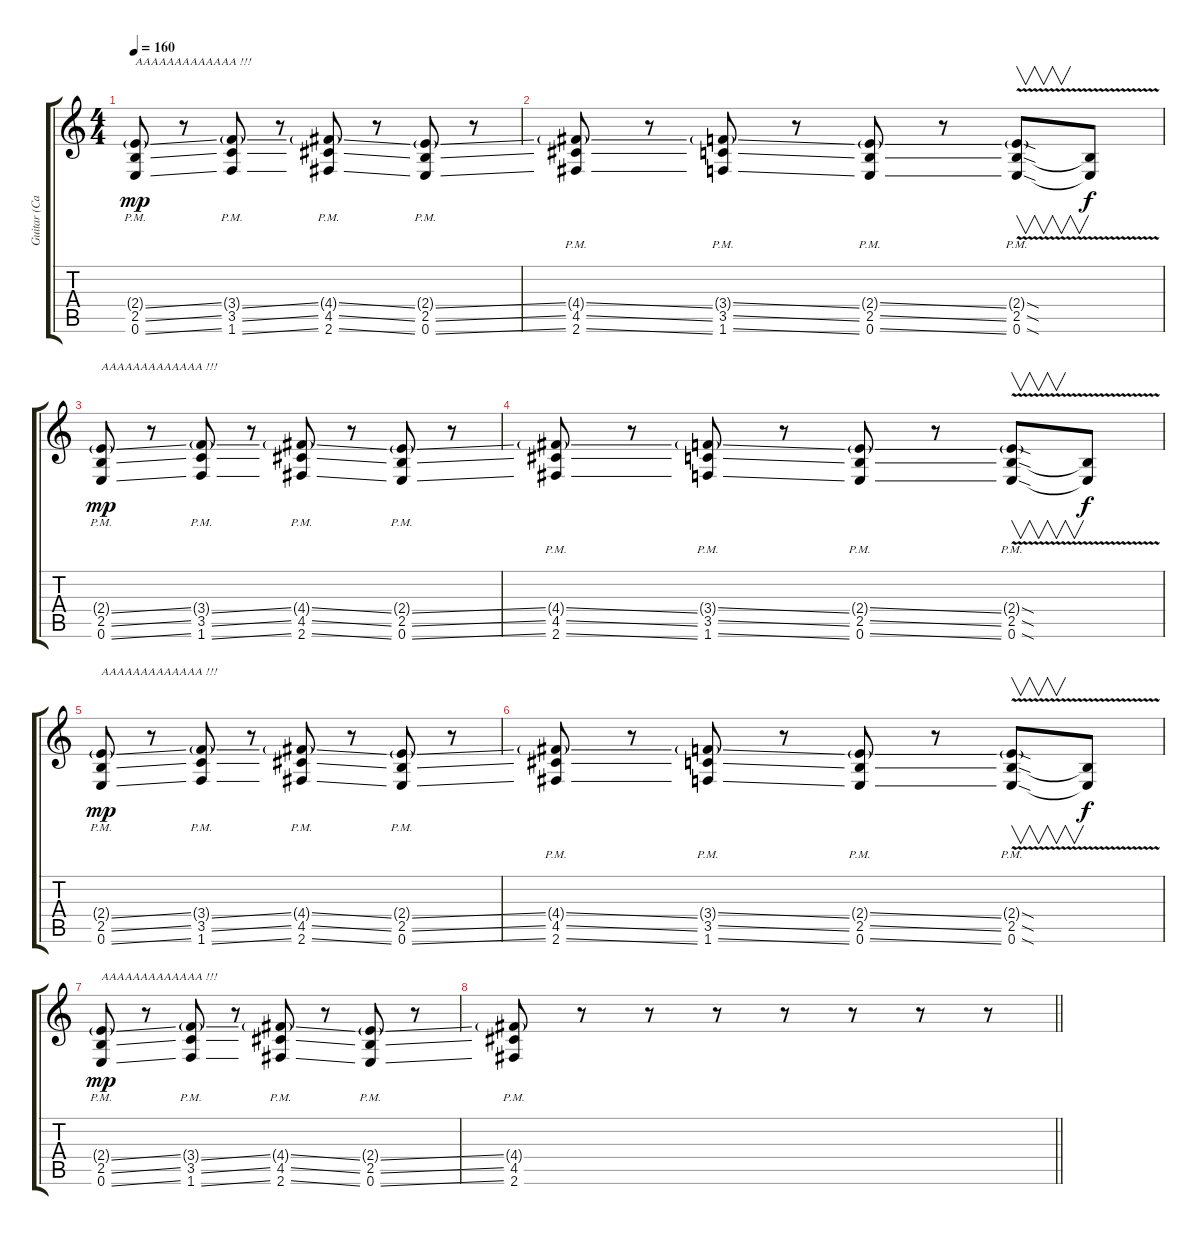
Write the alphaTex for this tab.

\track ("Guitar (Cаня)" "Guitar (Cа") {instrument distortionguitar}
\staff {score tabs}
\tuning (E4 B3 G3 D3 A2 E2) {hide}
\ts (4 4)
\tempo 160
\clef g2
\ks c
(2.4{ss g} 2.5{ss pm} 0.6{ss pm}).8{txt "ААААААААААААА !!!" dy mp} r.8 (3.4{ss g} 3.5{ss pm} 1.6{ss pm}).8 r.8 (4.4{ss g} 4.5{ss pm} 2.6{ss pm}).8 r.8 (2.4{ss g} 2.5{ss pm} 0.6{ss pm}).8 r.8 |
(4.4{ss g} 4.5{ss pm} 2.6{ss pm}).8 r.8 (3.4{ss g} 3.5{ss pm} 1.6{ss pm}).8 r.8 (2.4{ss g} 2.5{ss pm} 0.6{ss pm}).8 r.8 (2.4{sod g} 2.5{v sod pm} 0.6{v sod pm}).8{v} (2.5{t} 0.6{t}).8{dy f} |
(2.4{ss g} 2.5{ss pm} 0.6{ss pm}).8{txt "ААААААААААААА !!!" dy mp} r.8 (3.4{ss g} 3.5{ss pm} 1.6{ss pm}).8 r.8 (4.4{ss g} 4.5{ss pm} 2.6{ss pm}).8 r.8 (2.4{ss g} 2.5{ss pm} 0.6{ss pm}).8 r.8 |
(4.4{ss g} 4.5{ss pm} 2.6{ss pm}).8 r.8 (3.4{ss g} 3.5{ss pm} 1.6{ss pm}).8 r.8 (2.4{ss g} 2.5{ss pm} 0.6{ss pm}).8 r.8 (2.4{sod g} 2.5{v sod pm} 0.6{v sod pm}).8{v} (2.5{t} 0.6{t}).8{dy f} |
(2.4{ss g} 2.5{ss pm} 0.6{ss pm}).8{txt "ААААААААААААА !!!" dy mp} r.8 (3.4{ss g} 3.5{ss pm} 1.6{ss pm}).8 r.8 (4.4{ss g} 4.5{ss pm} 2.6{ss pm}).8 r.8 (2.4{ss g} 2.5{ss pm} 0.6{ss pm}).8 r.8 |
(4.4{ss g} 4.5{ss pm} 2.6{ss pm}).8 r.8 (3.4{ss g} 3.5{ss pm} 1.6{ss pm}).8 r.8 (2.4{ss g} 2.5{ss pm} 0.6{ss pm}).8 r.8 (2.4{sod g} 2.5{v sod pm} 0.6{v sod pm}).8{v} (2.5{t} 0.6{t}).8{dy f} |
(2.4{ss g} 2.5{ss pm} 0.6{ss pm}).8{txt "ААААААААААААА !!!" dy mp} r.8 (3.4{ss g} 3.5{ss pm} 1.6{ss pm}).8 r.8 (4.4{ss g} 4.5{ss pm} 2.6{ss pm}).8 r.8 (2.4{ss g} 2.5{ss pm} 0.6{ss pm}).8 r.8 |
\barLineRight lightlight
(4.4{g} 4.5{pm} 2.6{pm}).8 r.8 r.8 r.8 r.8 r.8 r.8 r.8
